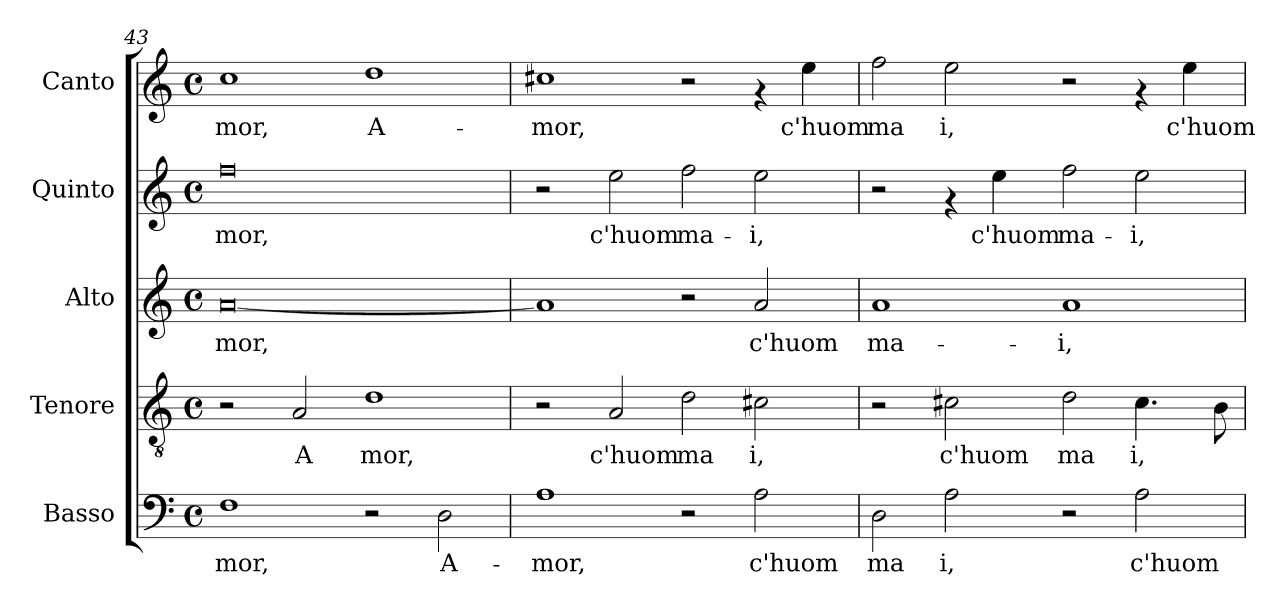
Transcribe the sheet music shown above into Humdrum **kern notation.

**kern	**text	**kern	**text	**kern	**text	**kern	**text	**kern	**text
*part5	*part5	*part4	*part4	*part3	*part3	*part2	*part2	*part1	*part1
*staff5	*staff5	*staff4	*staff4	*staff3	*staff3	*staff2	*staff2	*staff1	*staff1
*I"Basso	*	*I"Tenore	*	*I"Alto	*	*I"Quinto	*	*I"Canto	*
*I'Basso	*	*I'Tenore	*	*I'Alto	*	*I'Quinto	*	*I'Canto	*
*clefF4	*	*clefGv2	*	*clefG2	*	*clefG2	*	*clefG2	*
*k[]	*	*k[]	*	*k[]	*	*k[]	*	*k[]	*
*C:	*	*C:	*	*C:	*	*C:	*	*C:	*
*M4/4	*	*M4/4	*	*M4/4	*	*M4/4	*	*M4/4	*
*met(c)	*	*met(c)	*	*met(c)	*	*met(c)	*	*met(c)	*
=43	=43	=43	=43	=43	=43	=43	=43	=43	=43
!	!LO:LY:b:cj	!	!	!	!LO:LY:b:cj	!	!LO:LY:b:cj	!	!LO:LY:b:cj
1F	-mor,	2r	.	[<0a	mor,	0ff	-mor,	1cc	-mor,
!	!	!	!LO:LY:b:cj	!	!	!	!	!	!
.	.	2A/	A	.	.	.	.	.	.
!	!	!	!LO:LY:b:cj	!	!	!	!	!	!LO:LY:b:cj
2r	.	1d	mor,	.	.	.	.	1dd	A-
!	!LO:LY:b:cj	!	!	!	!	!	!	!	!
2D\	A-	.	.	.	.	.	.	.	.
!!LO:LB:g=z
=44	=44	=44	=44	=44	=44	=44	=44	=44	=44
!	!LO:LY:b:cj	!	!	!	!LO:LY:b:cj	!	!	!	!LO:LY:b:cj
1A	-mor,	2r	.	1a]	.	2r	.	1cc#X	-mor,
!	!	!	!LO:LY:b:cj	!	!	!	!LO:LY:b:cj	!	!
.	.	2A/	c'huom	.	.	2ee\	c'huom	.	.
!	!	!	!LO:LY:b:cj	!	!	!	!LO:LY:b:cj	!	!
2r	.	2d\	ma	2r	.	2ff\	ma-	2r	.
!	!LO:LY:b:cj	!	!LO:LY:b:cj	!	!LO:LY:b:cj	!	!LO:LY:b:cj	!	!
2A\	c'huom	2c#X\	i,	2a/	c'huom	2ee\	-i,	4rf	.
!	!	!	!	!	!	!	!	!	!LO:LY:b:cj
.	.	.	.	.	.	.	.	4ee\	c'huom
=45	=45	=45	=45	=45	=45	=45	=45	=45	=45
!	!LO:LY:b:cj	!	!	!	!LO:LY:b:cj	!	!	!	!LO:LY:b:cj
2D\	ma	2r	.	1a	ma-	2r	.	2ff\	ma
!	!LO:LY:b:cj	!	!LO:LY:b:cj	!	!	!	!	!	!LO:LY:b:cj
2A\	i,	2c#X\	c'huom	.	.	4rf	.	2ee\	i,
!	!	!	!	!	!	!	!LO:LY:b:cj	!	!
.	.	.	.	.	.	4ee\	c'huom	.	.
!	!	!	!LO:LY:b:cj	!	!LO:LY:b:cj	!	!LO:LY:b:cj	!	!
2r	.	2d\	ma	1a	-i,	2ff\	ma-	2r	.
!	!LO:LY:b:cj	!	!LO:LY:b:cj	!	!	!	!LO:LY:b:cj	!	!
2A\	c'huom	4.c#\	i,	.	.	2ee\	-i,	4rf	.
!	!	!	!	!	!	!	!	!	!LO:LY:b:cj
.	.	.	.	.	.	.	.	4ee\	c'huom
!	!	!	!LO:LY:b:cj	!	!	!	!	!	!
.	.	8B\	.	.	.	.	.	.	.
=	=	=	=	=	=	=	=	=	=
*-	*-	*-	*-	*-	*-	*-	*-	*-	*-
